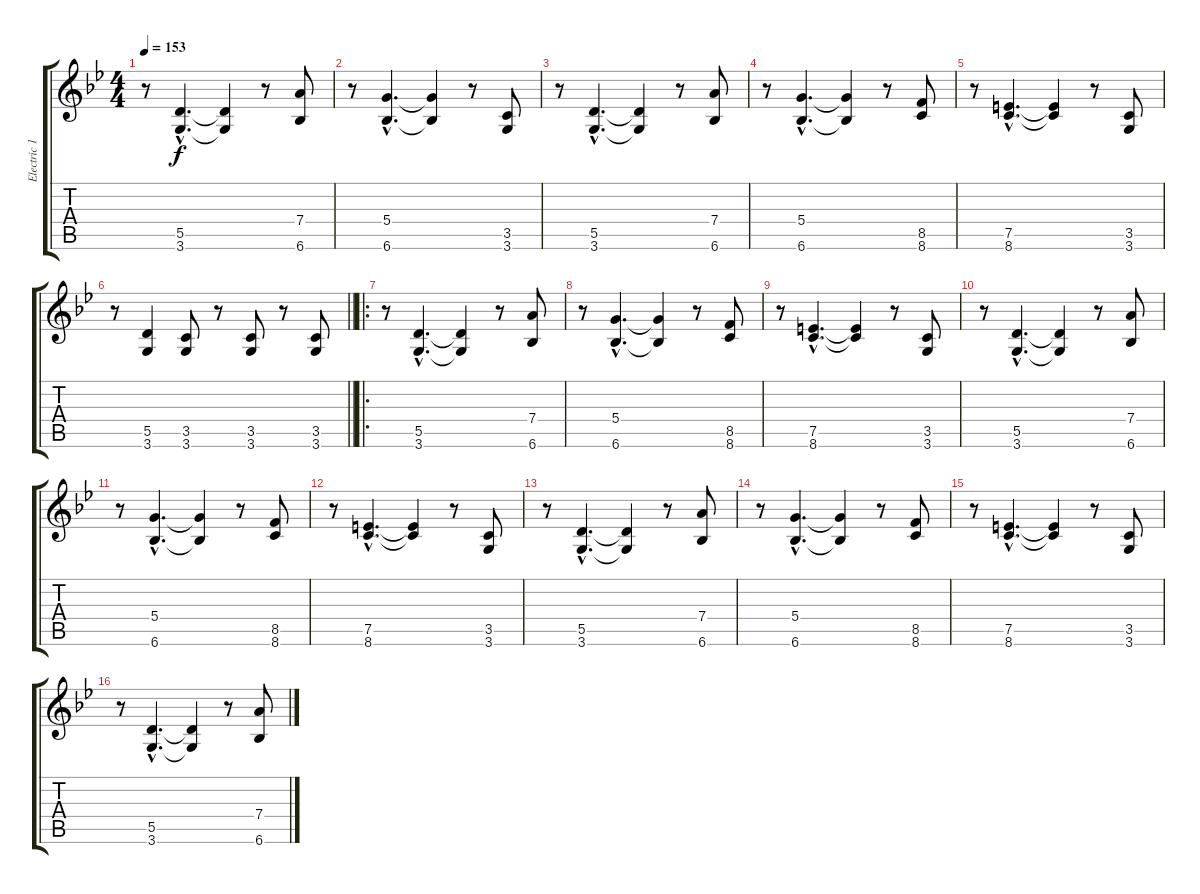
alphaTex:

\track ("Electric 1" "Electric 1") {instrument electricguitarclean}
\staff {score tabs}
\tuning (E4 B3 G3 D3 A2 E2) {hide}
\ts (4 4)
\tempo 153
\clef g2
\ks bb
r.8{dy f} (5.5{hac} 3.6{hac}).4{d} (5.5{t} 3.6{t}).4 r.8 (7.4 6.6).8 |
r.8 (5.4{hac} 6.6{hac}).4{d} (5.4{t} 6.6{t}).4 r.8 (3.5 3.6).8 |
r.8 (5.5{hac} 3.6{hac}).4{d} (5.5{t} 3.6{t}).4 r.8 (7.4 6.6).8 |
r.8 (5.4{hac} 6.6{hac}).4{d} (5.4{t} 6.6{t}).4 r.8 (8.5 8.6).8 |
r.8 (7.5{hac} 8.6{hac}).4{d} (7.5{t} 8.6{t}).4 r.8 (3.5 3.6).8 |
\barLineRight lightlight
r.8 (5.5 3.6).4 (3.5 3.6).8 r.8 (3.5 3.6).8 r.8 (3.5 3.6).8 |
\ro
r.8 (5.5{hac} 3.6{hac}).4{d} (5.5{t} 3.6{t}).4 r.8 (7.4 6.6).8 |
r.8 (5.4{hac} 6.6{hac}).4{d} (5.4{t} 6.6{t}).4 r.8 (8.5 8.6).8 |
r.8 (7.5{hac} 8.6{hac}).4{d} (7.5{t} 8.6{t}).4 r.8 (3.5 3.6).8 |
r.8 (5.5{hac} 3.6{hac}).4{d} (5.5{t} 3.6{t}).4 r.8 (7.4 6.6).8 |
r.8 (5.4{hac} 6.6{hac}).4{d} (5.4{t} 6.6{t}).4 r.8 (8.5 8.6).8 |
r.8 (7.5{hac} 8.6{hac}).4{d} (7.5{t} 8.6{t}).4 r.8 (3.5 3.6).8 |
r.8 (5.5{hac} 3.6{hac}).4{d} (5.5{t} 3.6{t}).4 r.8 (7.4 6.6).8 |
r.8 (5.4{hac} 6.6{hac}).4{d} (5.4{t} 6.6{t}).4 r.8 (8.5 8.6).8 |
r.8 (7.5{hac} 8.6{hac}).4{d} (7.5{t} 8.6{t}).4 r.8 (3.5 3.6).8 |
r.8 (5.5{hac} 3.6{hac}).4{d} (5.5{t} 3.6{t}).4 r.8 (7.4 6.6).8
